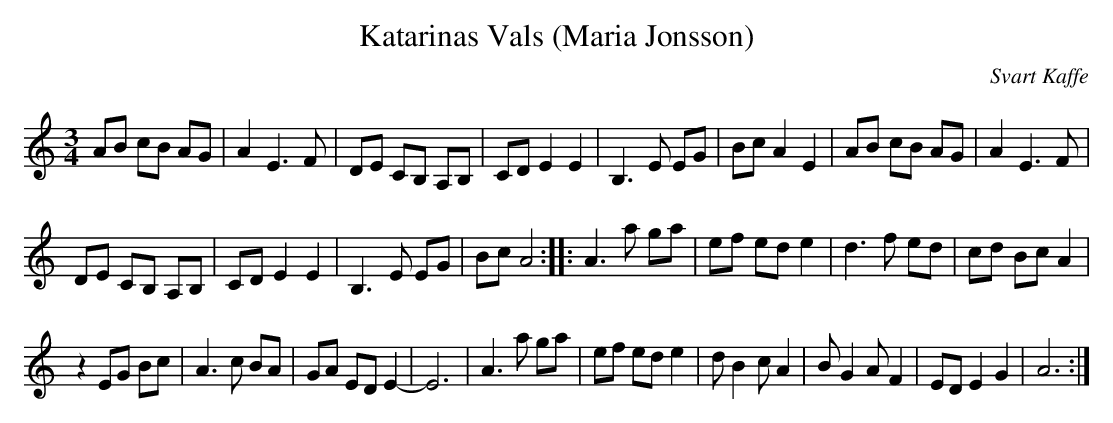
X:1
T:Katarinas Vals (Maria Jonsson)
C:Svart Kaffe
M:3/4
L:1/8
K:C
AB cB AG|A2E3F|DE CB, A,B,|CD E2E2|\
B,3E EG|Bc A2E2|AB cB AG|A2E3F|
DE CB, A,B,|CD E2E2|B,3E EG|Bc A4:|\
|:A3a ga|ef ed e2|d3f ed|cd Bc A2|
z2EG Bc|A3c BA|GA ED E2-|E6|A3a ga|\
ef ed e2|dB2c A2|BG2A F2|ED E2G2|A6:|
